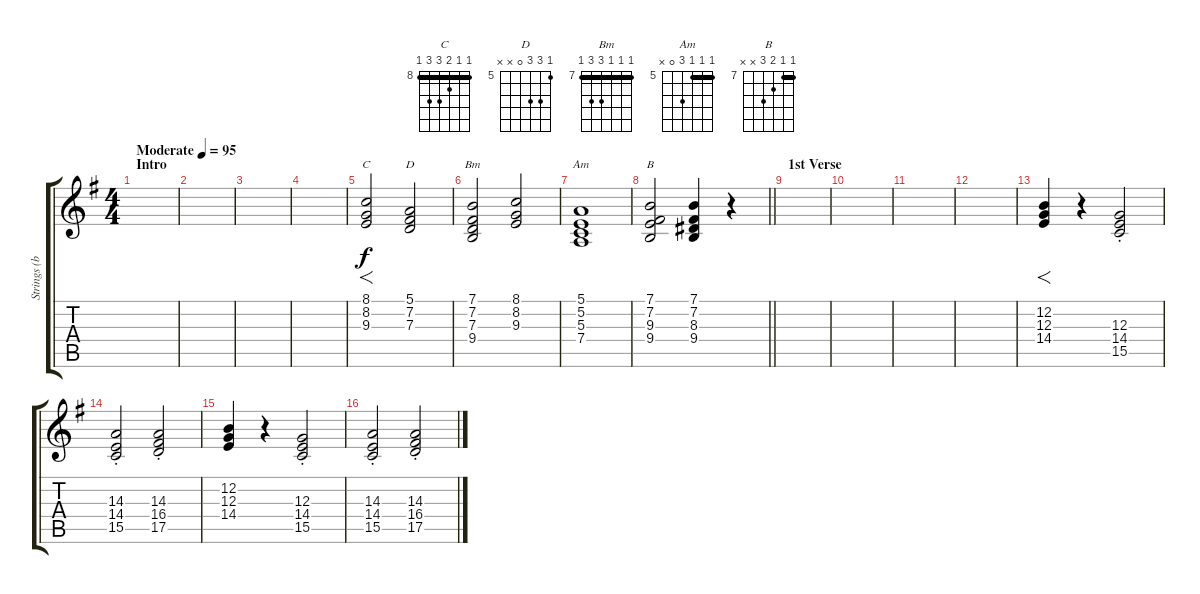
\track ("Strings (back)" "Strings (b") {instrument stringensemble1}
\staff {score tabs}
\tuning (E4 B3 G3 D3 A2 E2) {hide}
\chord ("C" 8 8 9 10 10 8) {firstfret 8 barre 8}
\chord ("D" 5 7 7 0 x x) {firstfret 5}
\chord ("Bm" 7 7 7 9 9 7) {firstfret 7 barre 7}
\chord ("Am" 5 5 5 7 0 x) {firstfret 5 barre 5}
\chord ("B" 7 7 8 9 x x) {firstfret 7 barre 7}
\ts (4 4)
\section ("" "Intro")
\tempo (95 "Moderate")
\clef g2
\ks g
|
|
|
|
(8.1 8.2 9.3).2{f ch "C"} (5.1 7.2 7.3).2{ch "D"} |
(7.1 7.2 7.3 9.4).2{ch "Bm"} (8.1 8.2 9.3).2 |
(5.1 5.2 5.3 7.4).1{ch "Am"} |
\barLineRight lightlight
(7.1 7.2 9.3 9.4).2{ch "B"} (7.1 7.2 8.3 9.4).4 r.4 |
\section ("" "1st Verse")
|
|
|
|
(12.2 12.3 14.4).4{f dy f} r.4 (12.3{st} 14.4{st} 15.5{st}).2 |
(14.3{st} 14.4{st} 15.5{st}).2 (14.3{st} 16.4{st} 17.5{st}).2 |
(12.2 12.3 14.4).4 r.4 (12.3{st} 14.4{st} 15.5{st}).2 |
(14.3{st} 14.4{st} 15.5{st}).2 (14.3{st} 16.4{st} 17.5{st}).2
